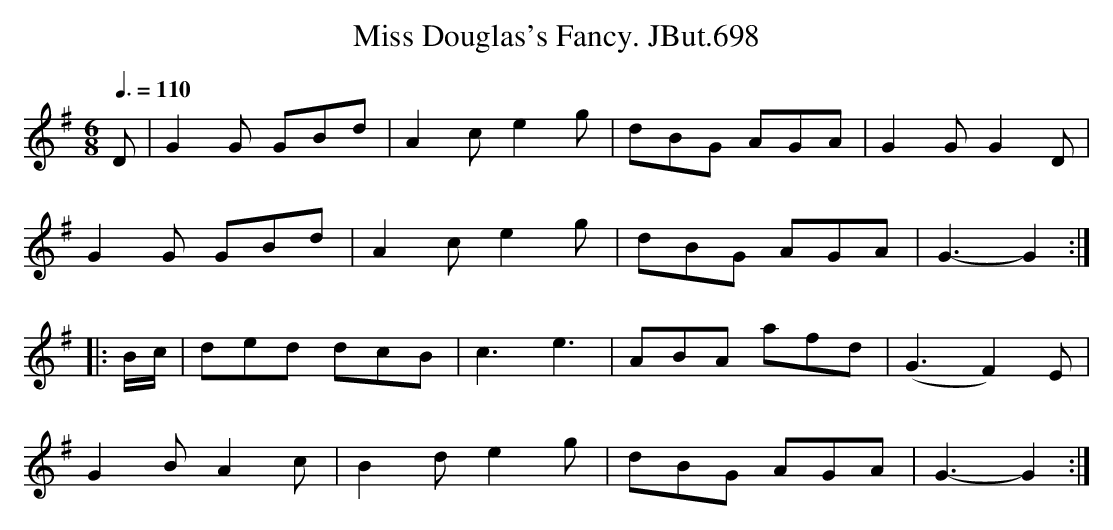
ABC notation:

X:1
T:Miss Douglas's Fancy. JBut.698
M:6/8
L:1/8
Q:3/8=110
K:G
D|G2G GBd|A2c e2g|dBG AGA|G2G G2D|
G2G GBd|A2c e2g|dBG AGA|G3-G2:|
|:B/c/|ded dcB|c3e3|ABA afd|(G3 F2)E|
G2BA2c|B2d e2g|dBG AGA|G3-G2:|
